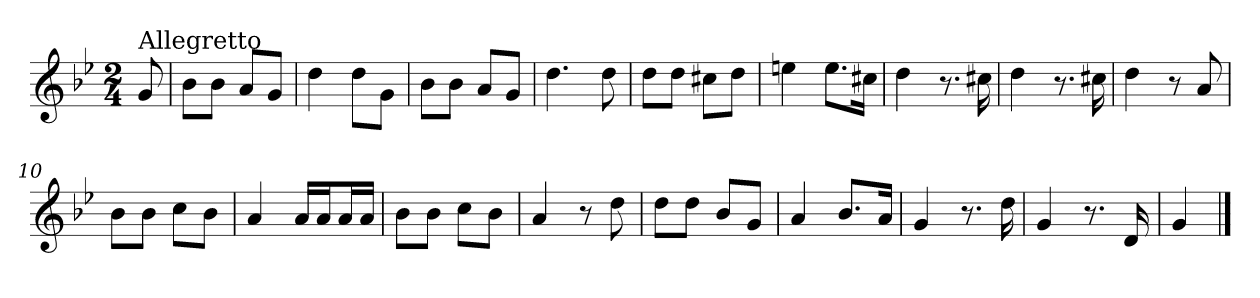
**kern
*part1
*staff1
*clefG2
*k[b-e-]
*g:
*M2/4
=
!LO:TX:a:t=Allegretto
8g/
=1
8b-\L
8b-\J
8a/L
8g/J
=2
4dd\
8dd\L
8g\J
=3
8b-\L
8b-\J
8a/L
8g/J
=4
4.dd\
8dd\
=5
8dd\L
8dd\J
8cc#X\L
8dd\J
=6
4een\
8.ee\L
16cc#X\Jk
=7
4dd\
8.r
16cc#X\
!!LO:LB:g=z
=8
4dd\
8.r
16cc#X\
=9
4dd\
8r
8a/
=10
8b-\L
8b-\J
8cc\L
8b-\J
=11
4a/
16a/LL
16a/J
16a/L
16a/JJ
=12
8b-\L
8b-\J
8cc\L
8b-\J
=13
4a/
8r
8dd\
=14
8dd\L
8dd\J
8b-/L
8g/J
=15
4a/
8.b-/L
16a/Jk
=16
4g/
8.r
16dd\
!!LO:LB:g=z
=17
4g/
8.r
16d/
=18
4g/
==
*-
